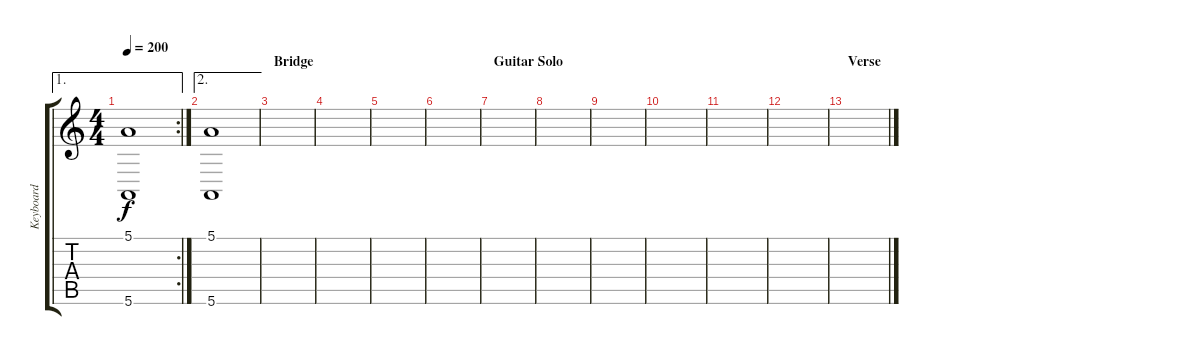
\track ("Keyboard" "Keyboard") {instrument stringensemble1}
\staff {score tabs}
\tuning (E4 B3 G3 D3 A2 E2) {hide}
\ae 1
\rc 2
\ts (4 4)
\tempo 200
\clef g2
\ks c
(5.1 5.6).1{dy f} |
\ae 2
(5.1 5.6).1 |
\section ("" "Bridge")
|
|
|
|
\section ("" "Guitar Solo")
|
|
|
|
|
|
\section ("" "Verse")
